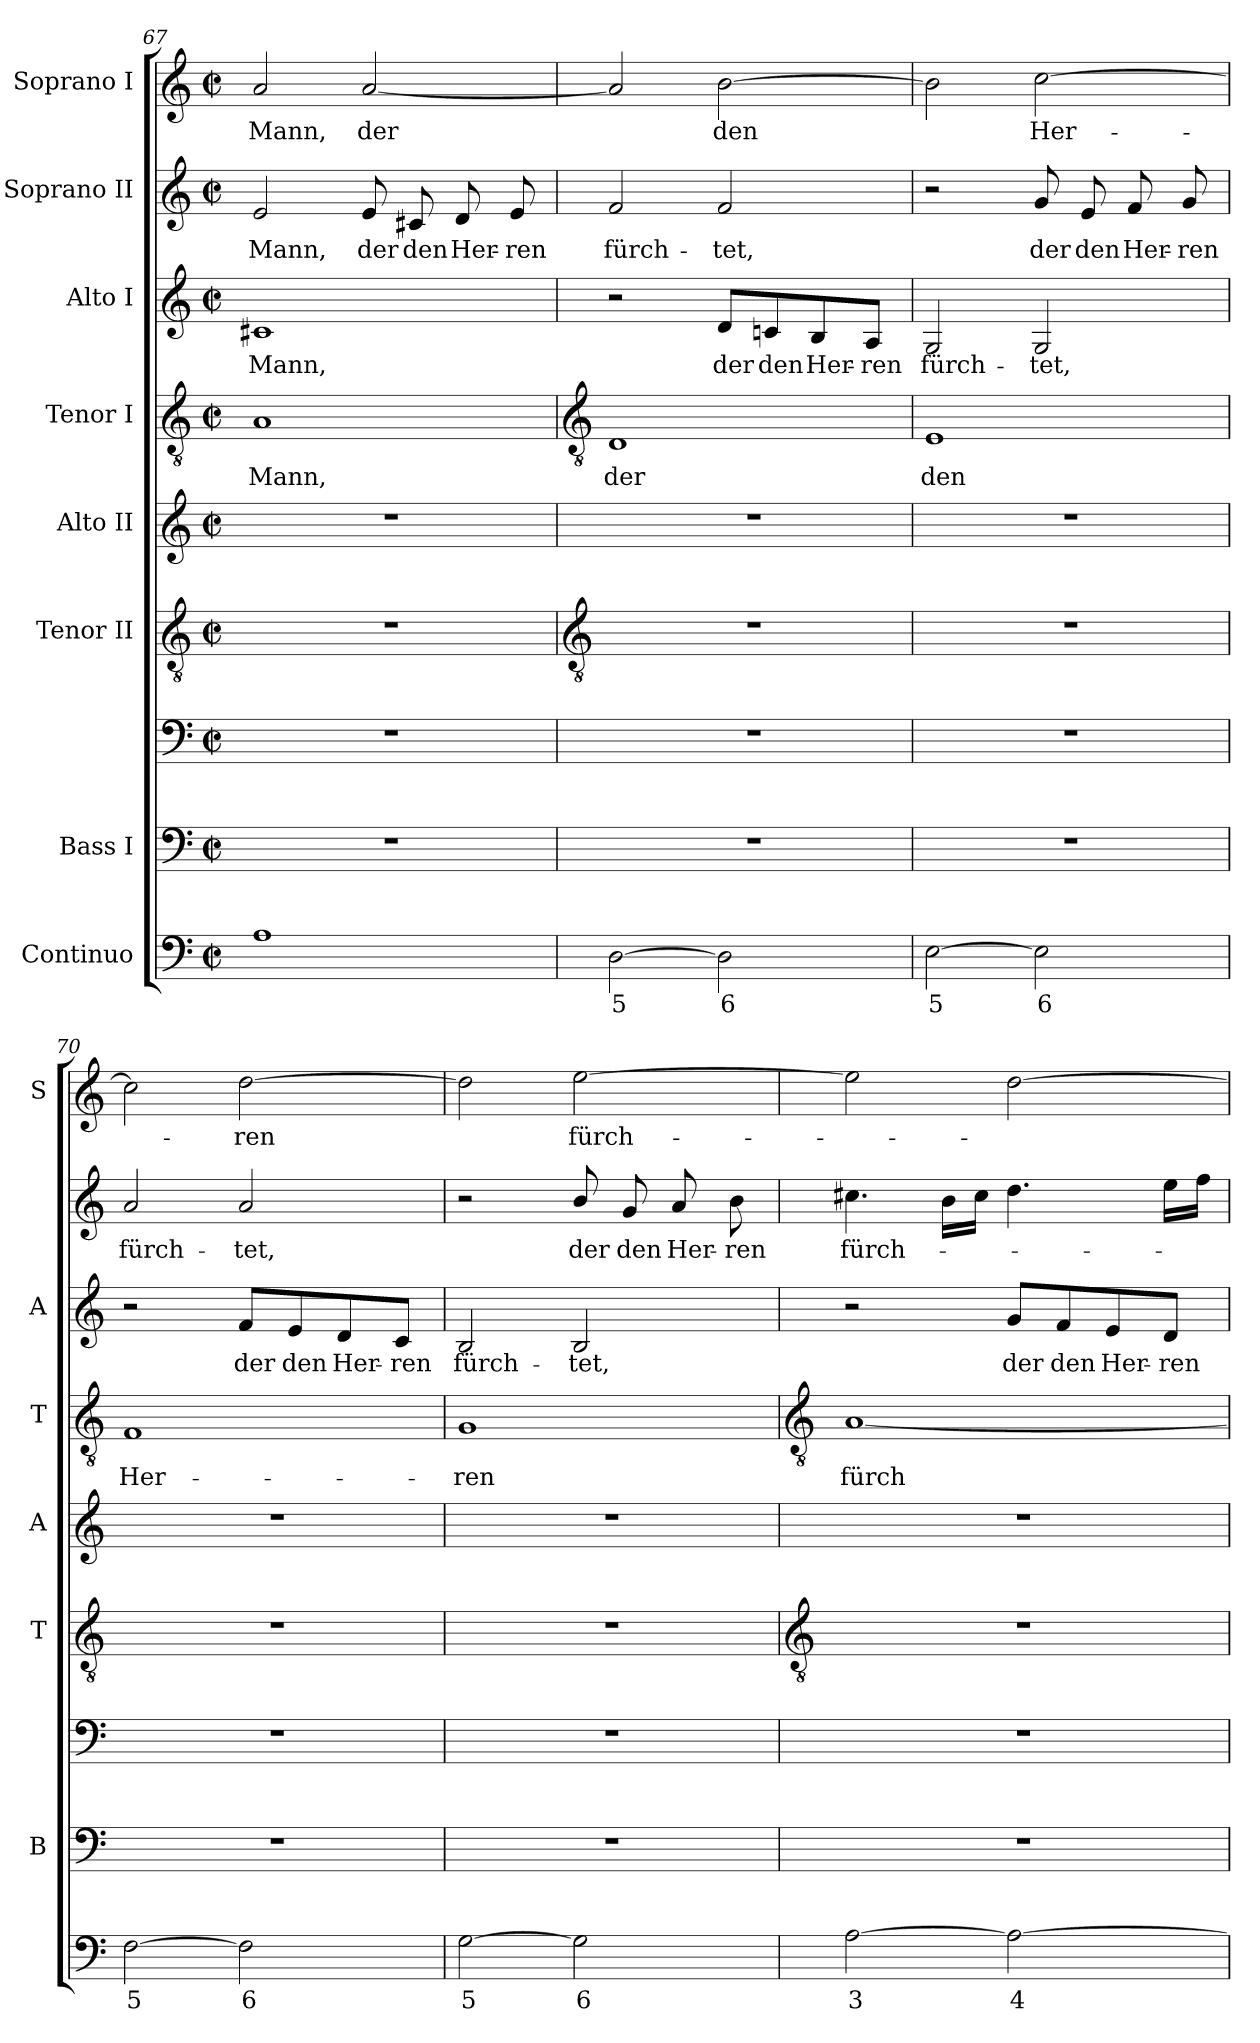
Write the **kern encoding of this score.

**kern	**text	**kern	**kern	**kern	**kern	**kern	**text	**kern	**text	**kern	**text	**kern	**text
*part8	*part8	*part7	*part7	*part6	*part5	*part4	*part4	*part3	*part3	*part2	*part2	*part1	*part1
*staff9	*staff9	*staff8	*staff7	*staff6	*staff5	*staff4	*staff4	*staff3	*staff3	*staff2	*staff2	*staff1	*staff1
*I"Continuo	*	*I"Bass I	*	*I"Tenor II	*I"Alto II	*I"Tenor I	*	*I"Alto I	*	*I"Soprano II	*	*I"Soprano I	*
*	*	*I'B	*	*I'T	*I'A	*I'T	*	*I'A	*	*	*	*I'S	*
*clefF4	*	*clefF4	*clefF4	*clefGv2	*clefG2	*clefGv2	*	*clefG2	*	*clefG2	*	*clefG2	*
*k[]	*	*k[]	*k[]	*k[]	*k[]	*k[]	*	*k[]	*	*k[]	*	*k[]	*
*C:	*	*C:	*C:	*C:	*C:	*C:	*	*C:	*	*C:	*	*C:	*
*M2/2	*	*M2/2	*M2/2	*M2/2	*M2/2	*M2/2	*	*M2/2	*	*M2/2	*	*M2/2	*
*met(c|)	*	*met(c|)	*met(c|)	*met(c|)	*met(c|)	*met(c|)	*	*met(c|)	*	*met(c|)	*	*met(c|)	*
=67	=67	=67	=67	=67	=67	=67	=67	=67	=67	=67	=67	=67	=67
!	!	!	!	!	!	!	!LO:LY:b	!	!LO:LY:b	!	!LO:LY:b	!	!LO:LY:b
1A	.	1r	1r	1r	1r	1A	Mann,	1c#X	Mann,	2e	Mann,	2a	Mann,
!	!	!	!	!	!	!	!	!	!	!	!LO:LY:b	!	!LO:LY:b
.	.	.	.	.	.	.	.	.	.	8e	der	[2a	der
!	!	!	!	!	!	!	!	!	!	!	!LO:LY:b	!	!
.	.	.	.	.	.	.	.	.	.	8c#X	den	.	.
!	!	!	!	!	!	!	!	!	!	!	!LO:LY:b	!	!
.	.	.	.	.	.	.	.	.	.	8d	Her-	.	.
!	!	!	!	!	!	!	!	!	!	!	!LO:LY:b	!	!
.	.	.	.	.	.	.	.	.	.	8e	-ren	.	.
!!LO:LB:g=z
=68	=68	=68	=68	=68	=68	=68	=68	=68	=68	=68	=68	=68	=68
*	*	*	*	*clefGv2	*	*clefGv2	*	*	*	*	*	*	*
!	!LO:LY:b	!	!	!	!	!	!LO:LY:b	!	!	!	!LO:LY:b	!	!
[2D	5	1r	1r	1r	1r	1D	der	2r	.	2f	fürch-	2a]	.
!	!LO:LY:b	!	!	!	!	!	!	!	!LO:LY:b	!	!LO:LY:b	!	!LO:LY:b
2D]	6	.	.	.	.	.	.	8d/L	der	2f	-tet,	[2b	den
!	!	!	!	!	!	!	!	!	!LO:LY:b	!	!	!	!
.	.	.	.	.	.	.	.	8cn/	den	.	.	.	.
!	!	!	!	!	!	!	!	!	!LO:LY:b	!	!	!	!
.	.	.	.	.	.	.	.	8B/	Her-	.	.	.	.
!	!	!	!	!	!	!	!	!	!LO:LY:b	!	!	!	!
.	.	.	.	.	.	.	.	8A/J	-ren	.	.	.	.
=69	=69	=69	=69	=69	=69	=69	=69	=69	=69	=69	=69	=69	=69
!	!LO:LY:b	!	!	!	!	!	!LO:LY:b	!	!LO:LY:b	!	!	!	!
[2E	5	1r	1r	1r	1r	1E	den	2G	fürch-	2r	.	2b]	.
!	!LO:LY:b	!	!	!	!	!	!	!	!LO:LY:b	!	!LO:LY:b	!	!LO:LY:b
2E]	6	.	.	.	.	.	.	2G	-tet,	8g	der	[2cc	Her-
!	!	!	!	!	!	!	!	!	!	!	!LO:LY:b	!	!
.	.	.	.	.	.	.	.	.	.	8e	den	.	.
!	!	!	!	!	!	!	!	!	!	!	!LO:LY:b	!	!
.	.	.	.	.	.	.	.	.	.	8f	Her-	.	.
!	!	!	!	!	!	!	!	!	!	!	!LO:LY:b	!	!
.	.	.	.	.	.	.	.	.	.	8g	-ren	.	.
=70	=70	=70	=70	=70	=70	=70	=70	=70	=70	=70	=70	=70	=70
!	!LO:LY:b	!	!	!	!	!	!LO:LY:b	!	!	!	!LO:LY:b	!	!
[2F	5	1r	1r	1r	1r	1F	Her-	2r	.	2a	fürch-	2cc]	.
!	!LO:LY:b	!	!	!	!	!	!	!	!LO:LY:b	!	!LO:LY:b	!	!LO:LY:b
2F]	6	.	.	.	.	.	.	8f/L	der	2a	-tet,	[2dd	ren
!	!	!	!	!	!	!	!	!	!LO:LY:b	!	!	!	!
.	.	.	.	.	.	.	.	8e/	den	.	.	.	.
!	!	!	!	!	!	!	!	!	!LO:LY:b	!	!	!	!
.	.	.	.	.	.	.	.	8d/	Her-	.	.	.	.
!	!	!	!	!	!	!	!	!	!LO:LY:b	!	!	!	!
.	.	.	.	.	.	.	.	8c/J	-ren	.	.	.	.
=71	=71	=71	=71	=71	=71	=71	=71	=71	=71	=71	=71	=71	=71
!	!LO:LY:b	!	!	!	!	!	!LO:LY:b	!	!LO:LY:b	!	!	!	!
[2G	5	1r	1r	1r	1r	1G	-ren	2B	fürch-	2r	.	2dd]	.
!	!LO:LY:b	!	!	!	!	!	!	!	!LO:LY:b	!	!LO:LY:b	!	!LO:LY:b
2G]	6	.	.	.	.	.	.	2B	-tet,	8b/	der	[2ee	fürch-
!	!	!	!	!	!	!	!	!	!	!	!LO:LY:b	!	!
.	.	.	.	.	.	.	.	.	.	8g	den	.	.
!	!	!	!	!	!	!	!	!	!	!	!LO:LY:b	!	!
.	.	.	.	.	.	.	.	.	.	8a	Her-	.	.
!	!	!	!	!	!	!	!	!	!	!	!LO:LY:b	!	!
.	.	.	.	.	.	.	.	.	.	8b	-ren	.	.
!!LO:LB:g=z
=72	=72	=72	=72	=72	=72	=72	=72	=72	=72	=72	=72	=72	=72
*	*	*	*	*clefGv2	*	*clefGv2	*	*	*	*	*	*	*
!	!LO:LY:b	!	!	!	!	!	!LO:LY:b	!	!	!	!LO:LY:b	!	!
[2A	3	1r	1r	1r	1r	[1A	fürch-	2r	.	4.cc#X	fürch-	2ee]	.
.	.	.	.	.	.	.	.	.	.	16bLL	.	.	.
.	.	.	.	.	.	.	.	.	.	16cc#JJ	.	.	.
!	!LO:LY:b	!	!	!	!	!	!	!	!LO:LY:b	!	!	!	!
2A_	4	.	.	.	.	.	.	8g/L	der	4.dd	.	[2dd	.
!	!	!	!	!	!	!	!	!	!LO:LY:b	!	!	!	!
.	.	.	.	.	.	.	.	8f/	den	.	.	.	.
!	!	!	!	!	!	!	!	!	!LO:LY:b	!	!	!	!
.	.	.	.	.	.	.	.	8e/	Her-	.	.	.	.
!	!	!	!	!	!	!	!	!	!LO:LY:b	!	!	!	!
.	.	.	.	.	.	.	.	8d/J	-ren	16eeLL	.	.	.
.	.	.	.	.	.	.	.	.	.	16ffJJ	.	.	.
=	=	=	=	=	=	=	=	=	=	=	=	=	=
*-	*-	*-	*-	*-	*-	*-	*-	*-	*-	*-	*-	*-	*-
